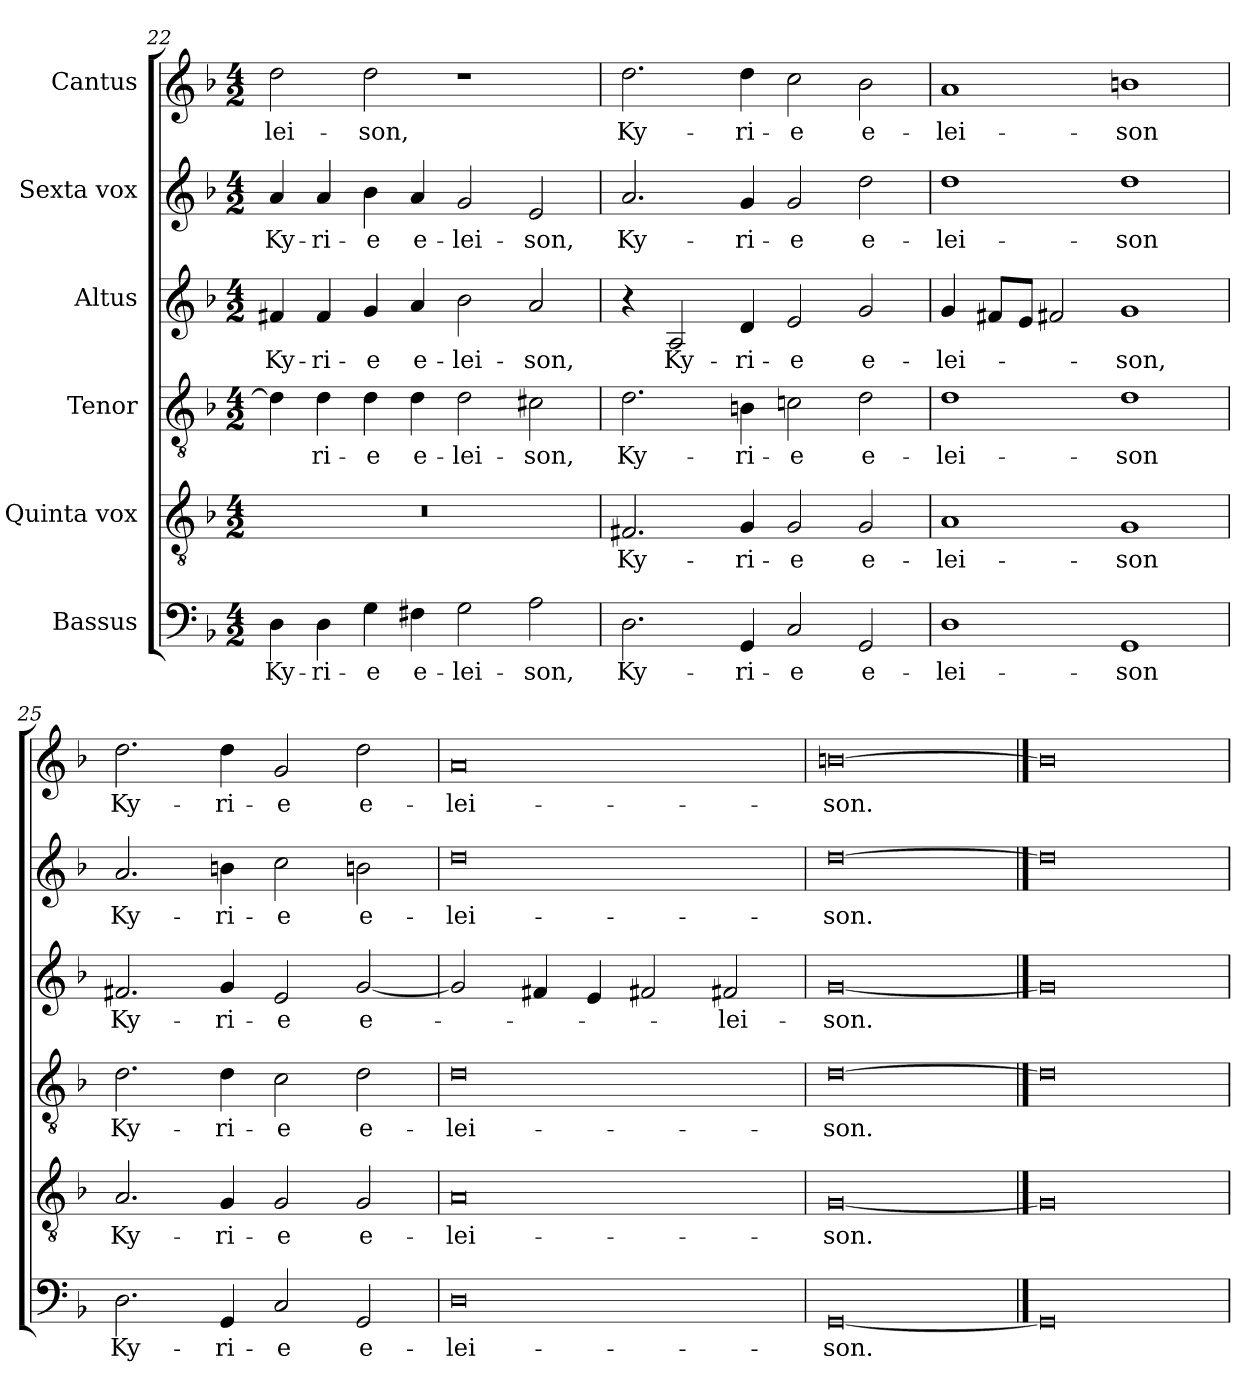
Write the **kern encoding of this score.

**kern	**text	**kern	**text	**kern	**text	**kern	**text	**kern	**text	**kern	**text
*part6	*part6	*part5	*part5	*part4	*part4	*part3	*part3	*part2	*part2	*part1	*part1
*staff6	*staff6	*staff5	*staff5	*staff4	*staff4	*staff3	*staff3	*staff2	*staff2	*staff1	*staff1
*I"Bassus	*	*I"Quinta vox	*	*I"Tenor	*	*I"Altus	*	*I"Sexta vox	*	*I"Cantus	*
*clefF4	*	*clefGv2	*	*clefGv2	*	*clefG2	*	*clefG2	*	*clefG2	*
*k[b-]	*	*k[b-]	*	*k[b-]	*	*k[b-]	*	*k[b-]	*	*k[b-]	*
*M4/2	*	*M4/2	*	*M4/2	*	*M4/2	*	*M4/2	*	*M4/2	*
=22	=22	=22	=22	=22	=22	=22	=22	=22	=22	=22	=22
4D\	Ky-	0r	.	4d\]	.	4f#X/	Ky-	4a/	Ky-	2dd\	-lei-
4D\	-ri-	.	.	4d\	-ri-	4f#/	-ri-	4a/	-ri-	.	.
4G\	-e	.	.	4d\	-e	4g/	-e	4b-\	-e	2dd\	-son,
4F#X\	e-	.	.	4d\	e-	4a/	e-	4a/	e-	.	.
2G\	-lei-	.	.	2d\	-lei-	2b-\	-lei-	2g/	-lei-	1r	.
2A\	-son,	.	.	2c#X\	-son,	2a/	-son,	2e/	-son,	.	.
=23	=23	=23	=23	=23	=23	=23	=23	=23	=23	=23	=23
2.D\	Ky-	2.F#X/	Ky-	2.d\	Ky-	4r	.	2.a/	Ky-	2.dd\	Ky-
.	.	.	.	.	.	2A/	Ky-	.	.	.	.
4GG/	-ri-	4G/	-ri-	4Bn\	-ri-	4d/	-ri-	4g/	-ri-	4dd\	-ri-
2C/	-e	2G/	-e	2cn\	-e	2e/	-e	2g/	-e	2cc\	-e
2GG/	e-	2G/	e-	2d\	e-	2g/	e-	2dd\	e-	2b-\	e-
=24	=24	=24	=24	=24	=24	=24	=24	=24	=24	=24	=24
1D\	-lei-	1A/	-lei-	1d\	-lei-	4g/	-lei-	1dd\	-lei-	1a/	-lei-
.	.	.	.	.	.	8f#X/L	.	.	.	.	.
.	.	.	.	.	.	8e/J	.	.	.	.	.
.	.	.	.	.	.	2f#X/	.	.	.	.	.
1GG/	-son	1G/	-son	1d\	-son	1g/	-son,	1dd\	-son	1bn\	-son
=25	=25	=25	=25	=25	=25	=25	=25	=25	=25	=25	=25
2.D\	Ky-	2.A/	Ky-	2.d\	Ky-	2.f#X/	Ky-	2.a/	Ky-	2.dd\	Ky-
4GG/	-ri-	4G/	-ri-	4d\	-ri-	4g/	-ri-	4bn\	-ri-	4dd\	-ri-
2C/	-e	2G/	-e	2c\	-e	2e/	-e	2cc\	-e	2g/	-e
2GG/	e-	2G/	e-	2d\	e-	[2g/	e-	2bn\	e-	2dd\	e-
=26	=26	=26	=26	=26	=26	=26	=26	=26	=26	=26	=26
0D\	-lei-	0A/	-lei-	0d\	-lei-	2g/]	.	0dd\	-lei-	0a/	-lei-
.	.	.	.	.	.	4f#X/	.	.	.	.	.
.	.	.	.	.	.	4e/	.	.	.	.	.
.	.	.	.	.	.	2f#X/	.	.	.	.	.
.	.	.	.	.	.	2f#X/	-lei-	.	.	.	.
=27	=27	=27	=27	=27	=27	=27	=27	=27	=27	=27	=27
[0GG/	-son.	[0G/	-son.	[0d\	-son.	[0g/	-son.	[0dd\	-son.	[0bn\	-son.
==28	==28	==28	==28	==28	==28	==28	==28	==28	==28	==28	==28
0GG/]	.	0G/]	.	0d\]	.	0g/]	.	0dd\]	.	0b\]	.
=	=	=	=	=	=	=	=	=	=	=	=
*-	*-	*-	*-	*-	*-	*-	*-	*-	*-	*-	*-
